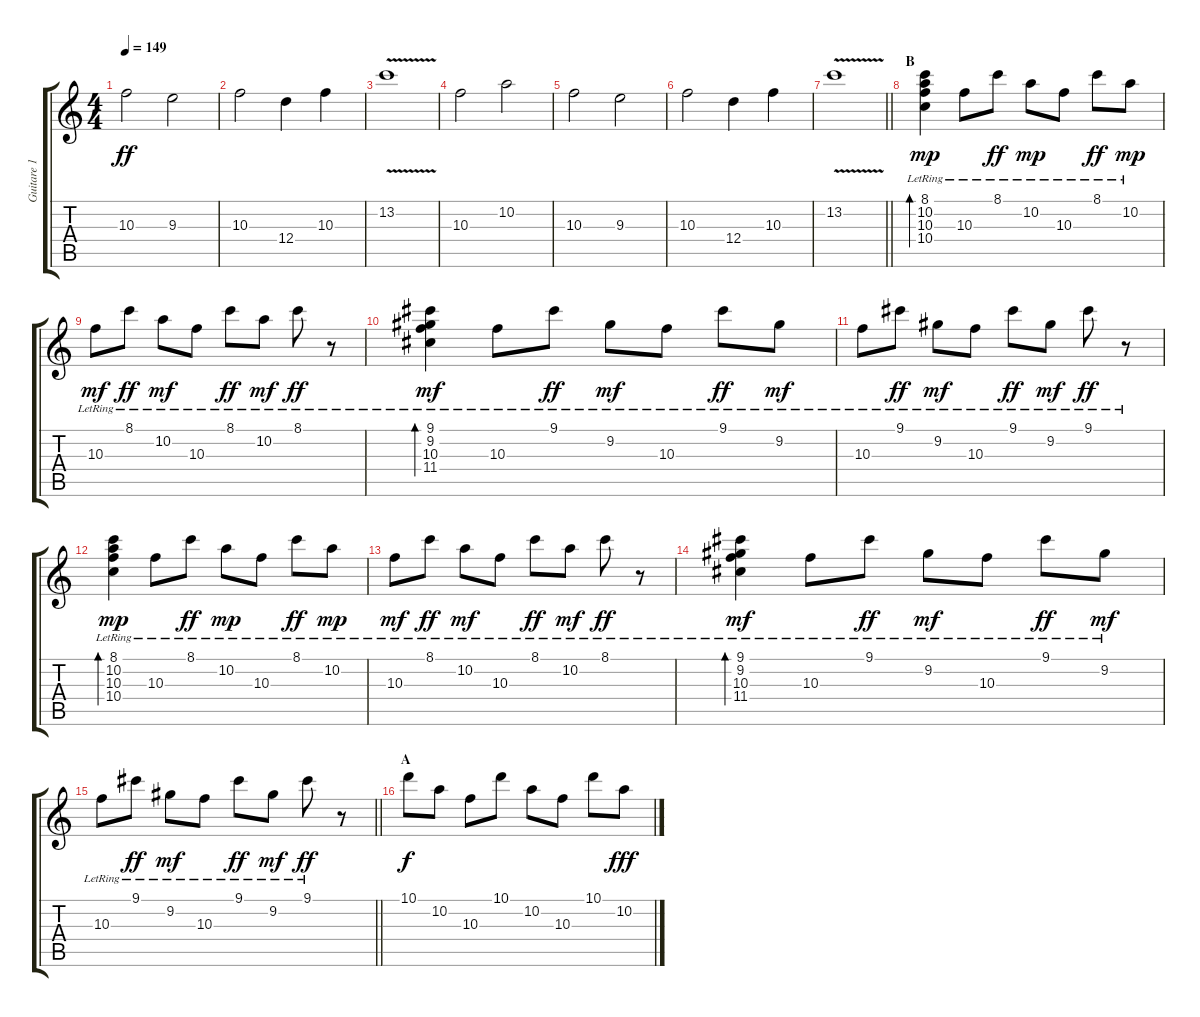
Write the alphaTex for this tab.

\track ("Guitare 1" "Guitare 1") {instrument electricguitarjazz}
\staff {score tabs}
\tuning (E4 B3 G3 D3 A2 E2) {hide}
\ts (4 4)
\tempo 149
\clef g2
\ks c
10.3.2{dy ff} 9.3.2 |
10.3.2 12.4.4 10.3.4 |
13.2{v}.1 |
10.3.2 10.2.2 |
10.3.2 9.3.2 |
10.3.2 12.4.4 10.3.4 |
\barLineRight lightlight
13.2{v}.1 |
\section ("" "B")
(8.1{lr} 10.2{lr} 10.3{lr} 10.4{lr}).4{bd 240 dy mp volume 10 instrument overdrivenguitar} 10.3{lr}.8 8.1{lr}.8{dy ff} 10.2{lr}.8{dy mp} 10.3{lr}.8 8.1{lr}.8{dy ff} 10.2{lr}.8{dy mp} |
10.3{lr}.8{dy mf} 8.1{lr}.8{dy ff} 10.2{lr}.8{dy mf} 10.3{lr}.8 8.1{lr}.8{dy ff} 10.2{lr}.8{dy mf} 8.1{lr}.8{dy ff} r.8 |
(9.1{lr} 9.2{lr} 10.3{lr} 11.4{lr}).4{bd 480 dy mf} 10.3{lr}.8 9.1{lr}.8{dy ff} 9.2{lr}.8{dy mf} 10.3{lr}.8 9.1{lr}.8{dy ff} 9.2{lr}.8{dy mf} |
10.3{lr}.8 9.1{lr}.8{dy ff} 9.2{lr}.8{dy mf} 10.3{lr}.8 9.1{lr}.8{dy ff} 9.2{lr}.8{dy mf} 9.1{lr}.8{dy ff} r.8 |
(8.1{lr} 10.2{lr} 10.3{lr} 10.4{lr}).4{bd 240 dy mp} 10.3{lr}.8 8.1{lr}.8{dy ff} 10.2{lr}.8{dy mp} 10.3{lr}.8 8.1{lr}.8{dy ff} 10.2{lr}.8{dy mp} |
10.3{lr}.8{dy mf} 8.1{lr}.8{dy ff} 10.2{lr}.8{dy mf} 10.3{lr}.8 8.1{lr}.8{dy ff} 10.2{lr}.8{dy mf} 8.1{lr}.8{dy ff} r.8 |
(9.1{lr} 9.2{lr} 10.3{lr} 11.4{lr}).4{bd 480 dy mf} 10.3{lr}.8 9.1{lr}.8{dy ff} 9.2{lr}.8{dy mf} 10.3{lr}.8 9.1{lr}.8{dy ff} 9.2{lr}.8{dy mf} |
\barLineRight lightlight
10.3{lr}.8 9.1{lr}.8{dy ff} 9.2{lr}.8{dy mf} 10.3{lr}.8 9.1{lr}.8{dy ff} 9.2{lr}.8{dy mf} 9.1{lr}.8{dy ff} r.8 |
\section ("" "A")
10.1.8{dy f} 10.2.8 10.3.8 10.1.8 10.2.8 10.3.8 10.1.8 10.2.8{dy fff}
